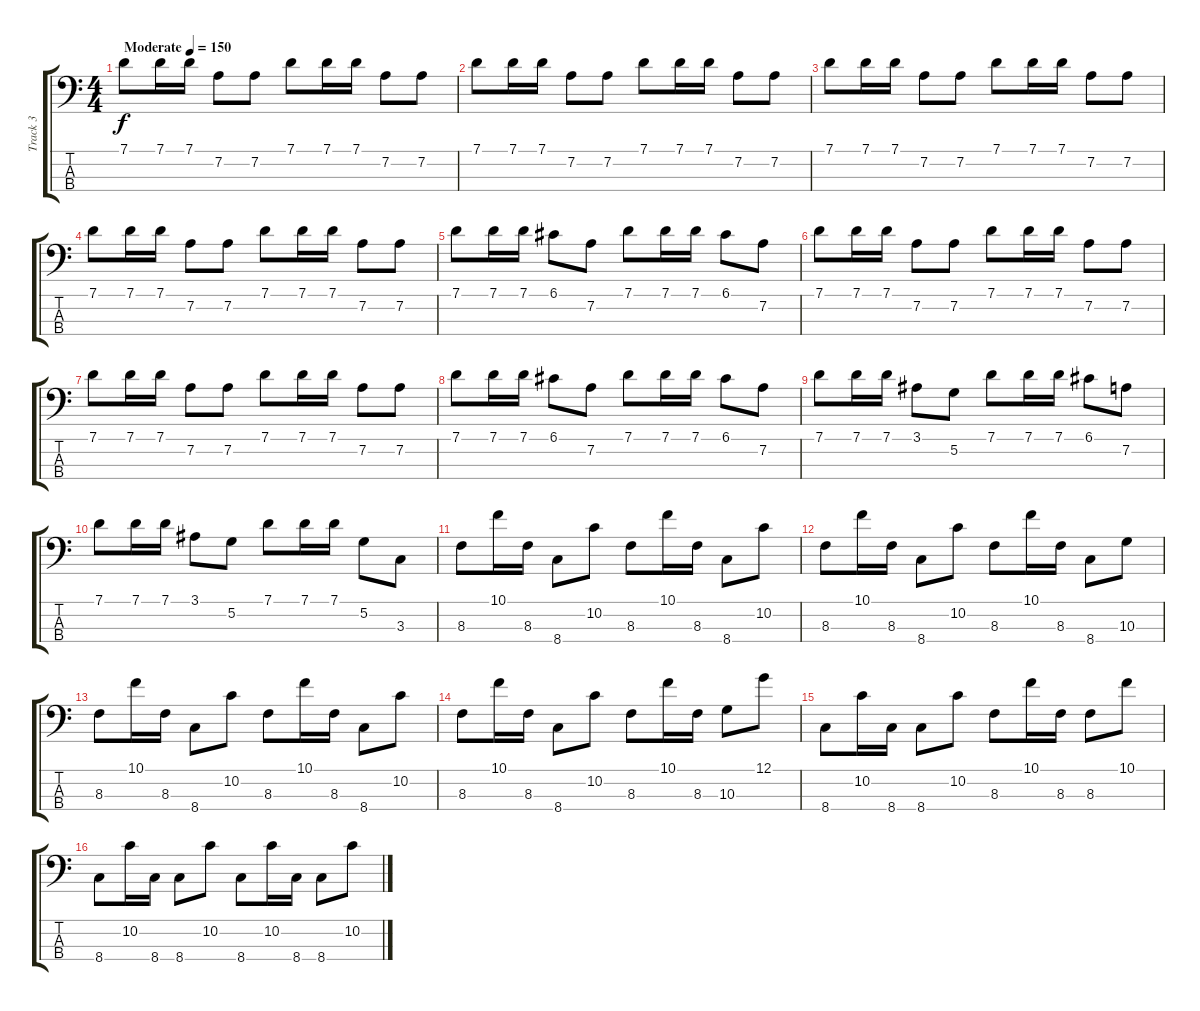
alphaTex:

\track ("Track 3" "Track 3") {instrument electricbassfinger}
\staff {score tabs}
\tuning (G2 D2 A1 E1) {hide}
\ts (4 4)
\tempo (150 "Moderate")
\clef f4
\ks c
7.1.8{dy f instrument electricbassfinger} 7.1.16 7.1.16 7.2.8 7.2.8 7.1.8 7.1.16 7.1.16 7.2.8 7.2.8 |
7.1.8 7.1.16 7.1.16 7.2.8 7.2.8 7.1.8 7.1.16 7.1.16 7.2.8 7.2.8 |
7.1.8 7.1.16 7.1.16 7.2.8 7.2.8 7.1.8 7.1.16 7.1.16 7.2.8 7.2.8 |
7.1.8 7.1.16 7.1.16 7.2.8 7.2.8 7.1.8 7.1.16 7.1.16 7.2.8 7.2.8 |
7.1.8 7.1.16 7.1.16 6.1.8 7.2.8 7.1.8 7.1.16 7.1.16 6.1.8 7.2.8 |
7.1.8 7.1.16 7.1.16 7.2.8 7.2.8 7.1.8 7.1.16 7.1.16 7.2.8 7.2.8 |
7.1.8 7.1.16 7.1.16 7.2.8 7.2.8 7.1.8 7.1.16 7.1.16 7.2.8 7.2.8 |
7.1.8 7.1.16 7.1.16 6.1.8 7.2.8 7.1.8 7.1.16 7.1.16 6.1.8 7.2.8 |
7.1.8 7.1.16 7.1.16 3.1.8 5.2.8 7.1.8 7.1.16 7.1.16 6.1.8 7.2.8 |
7.1.8 7.1.16 7.1.16 3.1.8 5.2.8 7.1.8 7.1.16 7.1.16 5.2.8 3.3.8 |
8.3.8 10.1.16 8.3.16 8.4.8 10.2.8 8.3.8 10.1.16 8.3.16 8.4.8 10.2.8 |
8.3.8 10.1.16 8.3.16 8.4.8 10.2.8 8.3.8 10.1.16 8.3.16 8.4.8 10.3.8 |
8.3.8 10.1.16 8.3.16 8.4.8 10.2.8 8.3.8 10.1.16 8.3.16 8.4.8 10.2.8 |
8.3.8 10.1.16 8.3.16 8.4.8 10.2.8 8.3.8 10.1.16 8.3.16 10.3.8 12.1.8 |
8.4.8 10.2.16 8.4.16 8.4.8 10.2.8 8.3.8 10.1.16 8.3.16 8.3.8 10.1.8 |
8.4.8 10.2.16 8.4.16 8.4.8 10.2.8 8.4.8 10.2.16 8.4.16 8.4.8 10.2.8
